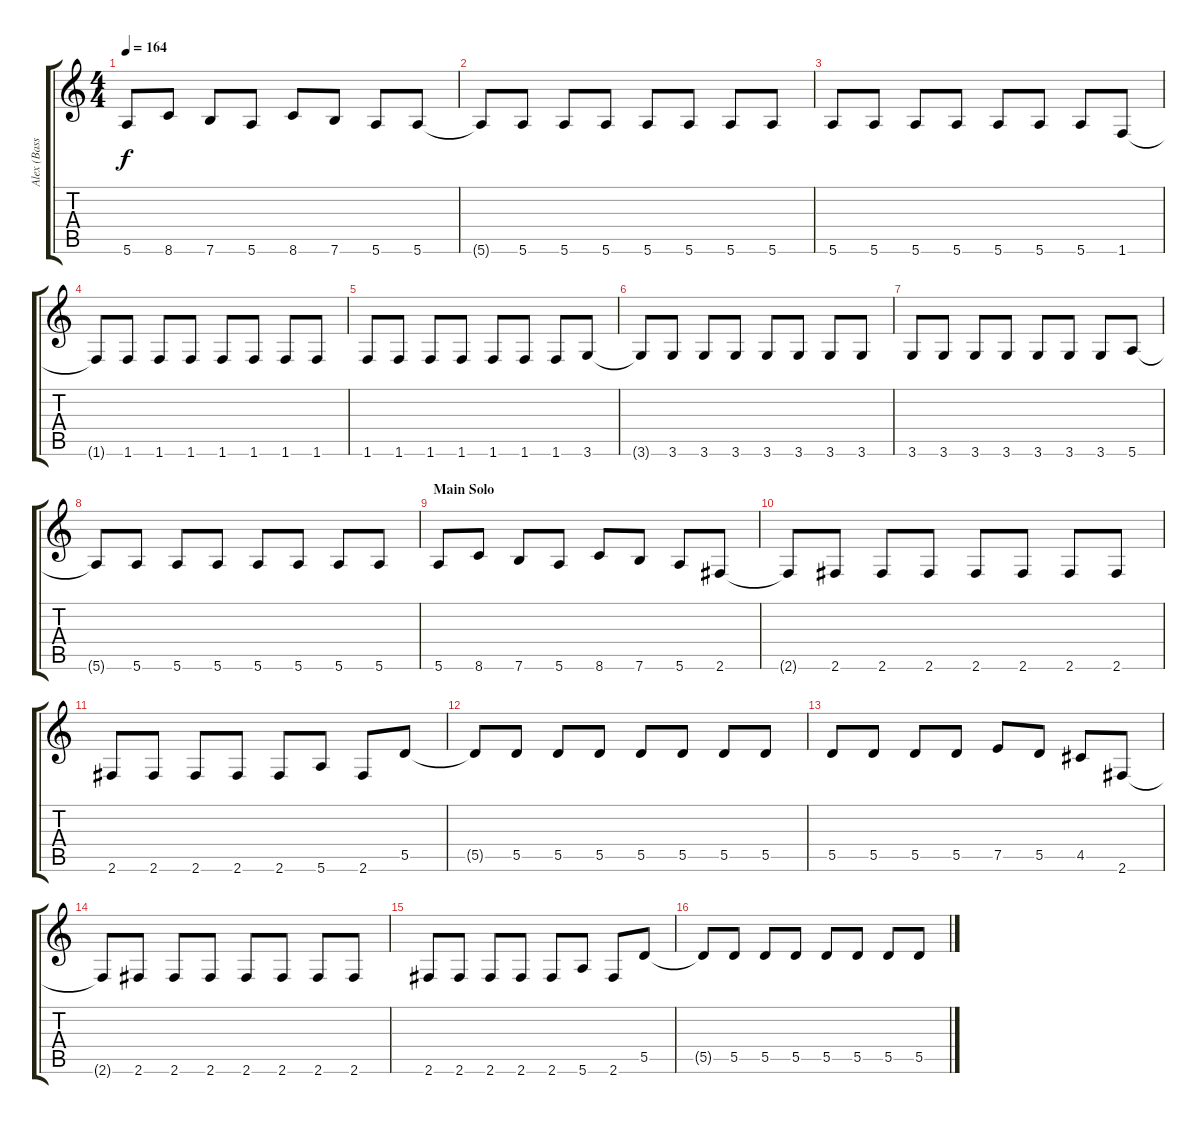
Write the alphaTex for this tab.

\track ("Alex (Bass)" "Alex (Bass") {instrument electricbasspick}
\staff {score tabs}
\tuning (E4 B3 G3 D3 A2 E2) {hide}
\ts (4 4)
\tempo 164
\clef g2
\ks c
5.6.8{dy f} 8.6.8 7.6.8 5.6.8 8.6.8 7.6.8 5.6.8 5.6.8 |
5.6{t}.8 5.6.8 5.6.8 5.6.8 5.6.8 5.6.8 5.6.8 5.6.8 |
5.6.8 5.6.8 5.6.8 5.6.8 5.6.8 5.6.8 5.6.8 1.6.8 |
1.6{t}.8 1.6.8 1.6.8 1.6.8 1.6.8 1.6.8 1.6.8 1.6.8 |
1.6.8 1.6.8 1.6.8 1.6.8 1.6.8 1.6.8 1.6.8 3.6.8 |
3.6{t}.8 3.6.8 3.6.8 3.6.8 3.6.8 3.6.8 3.6.8 3.6.8 |
3.6.8 3.6.8 3.6.8 3.6.8 3.6.8 3.6.8 3.6.8 5.6.8 |
5.6{t}.8 5.6.8 5.6.8 5.6.8 5.6.8 5.6.8 5.6.8 5.6.8 |
\section ("" "Main Solo")
5.6.8 8.6.8 7.6.8 5.6.8 8.6.8 7.6.8 5.6.8 2.6.8 |
2.6{t}.8 2.6.8 2.6.8 2.6.8 2.6.8 2.6.8 2.6.8 2.6.8 |
2.6.8 2.6.8 2.6.8 2.6.8 2.6.8 5.6.8 2.6.8 5.5.8 |
5.5{t}.8 5.5.8 5.5.8 5.5.8 5.5.8 5.5.8 5.5.8 5.5.8 |
5.5.8 5.5.8 5.5.8 5.5.8 7.5.8 5.5.8 4.5.8 2.6.8 |
2.6{t}.8 2.6.8 2.6.8 2.6.8 2.6.8 2.6.8 2.6.8 2.6.8 |
2.6.8 2.6.8 2.6.8 2.6.8 2.6.8 5.6.8 2.6.8 5.5.8 |
5.5{t}.8 5.5.8 5.5.8 5.5.8 5.5.8 5.5.8 5.5.8 5.5.8
